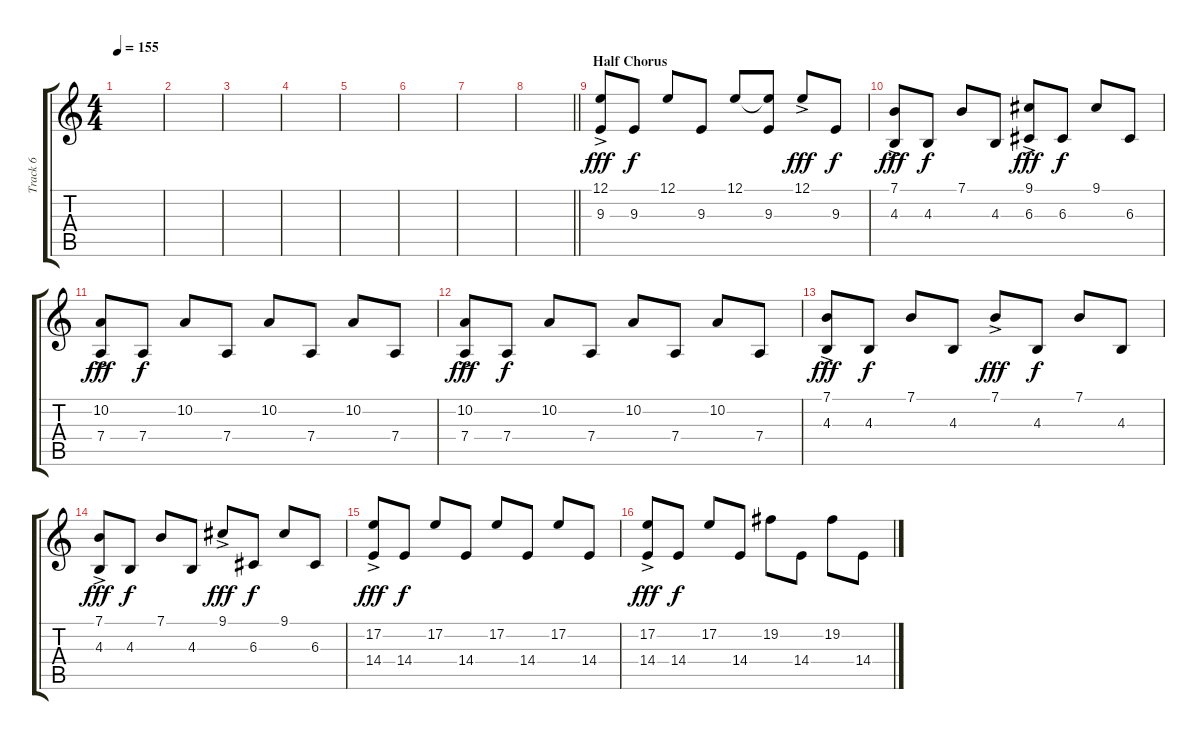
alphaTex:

\track ("Track 6" "Track 6") {instrument electricpiano1}
\staff {score tabs}
\tuning (E4 B3 G3 D3 A2 E2) {hide}
\ts (4 4)
\tempo 155
\clef g2
\ks c
|
|
|
|
|
|
|
\barLineRight lightlight
|
\section ("" "Half Chorus")
(12.1{ac} 9.3{ac}).8{dy fff volume 16} 9.3.8{dy f} 12.1.8 9.3.8 12.1.8 (12.1{t} 9.3).8 12.1{ac}.8{dy fff} 9.3.8{dy f} |
(7.1{ac} 4.3{ac}).8{dy fff} 4.3.8{dy f} 7.1.8 4.3.8 (9.1{ac} 6.3{ac}).8{dy fff} 6.3.8{dy f} 9.1.8 6.3.8 |
(10.2{ac} 7.4{ac}).8{dy fff} 7.4.8{dy f} 10.2.8 7.4.8 10.2.8 7.4.8 10.2.8 7.4.8 |
(10.2{ac} 7.4{ac}).8{dy fff} 7.4.8{dy f} 10.2.8 7.4.8 10.2.8 7.4.8 10.2.8 7.4.8 |
(7.1{ac} 4.3{ac}).8{dy fff} 4.3.8{dy f} 7.1.8 4.3.8 7.1{ac}.8{dy fff} 4.3.8{dy f} 7.1.8 4.3.8 |
(7.1{ac} 4.3{ac}).8{dy fff} 4.3.8{dy f} 7.1.8 4.3.8 9.1{ac}.8{dy fff} 6.3.8{dy f} 9.1.8 6.3.8 |
(17.2{ac} 14.4{ac}).8{dy fff} 14.4.8{dy f} 17.2.8 14.4.8 17.2.8 14.4.8 17.2.8 14.4.8 |
(17.2{ac} 14.4{ac}).8{dy fff} 14.4.8{dy f} 17.2.8 14.4.8 19.2.8 14.4.8 19.2.8 14.4.8
